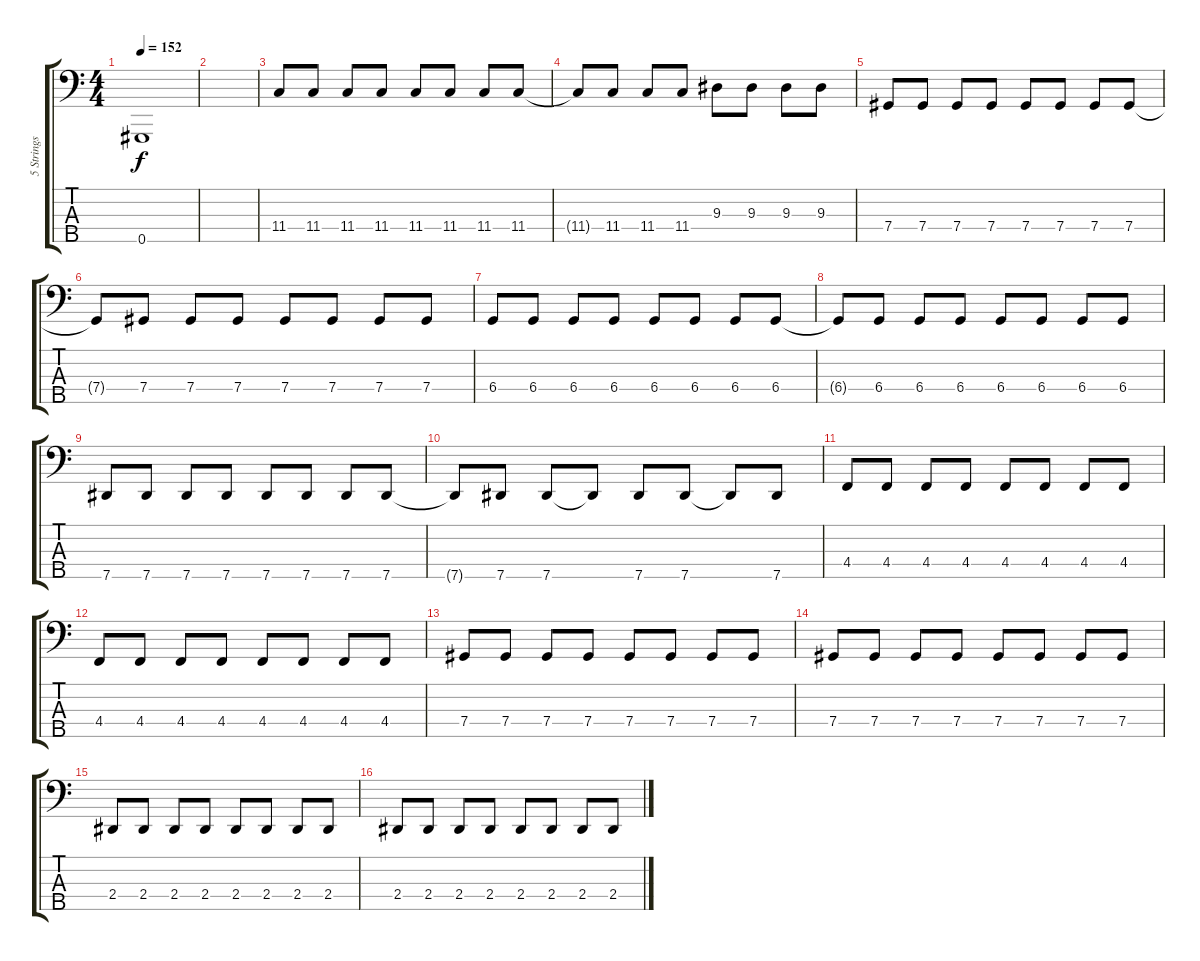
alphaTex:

\track ("5 Strings Bass" "5 Strings ") {instrument electricbassfinger}
\staff {score tabs}
\tuning (E2 B1 Gb1 Db1 Ab0) {hide}
\ts (4 4)
\tempo 152
\clef f4
\ks c
0.5.1{dy f} |
|
11.4.8 11.4.8 11.4.8 11.4.8 11.4.8 11.4.8 11.4.8 11.4.8 |
11.4{t}.8 11.4.8 11.4.8 11.4.8 9.3.8 9.3.8 9.3.8 9.3.8 |
7.4.8 7.4.8 7.4.8 7.4.8 7.4.8 7.4.8 7.4.8 7.4.8 |
7.4{t}.8 7.4.8 7.4.8 7.4.8 7.4.8 7.4.8 7.4.8 7.4.8 |
6.4.8 6.4.8 6.4.8 6.4.8 6.4.8 6.4.8 6.4.8 6.4.8 |
6.4{t}.8 6.4.8 6.4.8 6.4.8 6.4.8 6.4.8 6.4.8 6.4.8 |
7.5.8 7.5.8 7.5.8 7.5.8 7.5.8 7.5.8 7.5.8 7.5.8 |
7.5{t}.8 7.5.8 7.5.8 7.5{t}.8 7.5.8 7.5.8 7.5{t}.8 7.5.8 |
4.4.8 4.4.8 4.4.8 4.4.8 4.4.8 4.4.8 4.4.8 4.4.8 |
4.4.8 4.4.8 4.4.8 4.4.8 4.4.8 4.4.8 4.4.8 4.4.8 |
7.4.8 7.4.8 7.4.8 7.4.8 7.4.8 7.4.8 7.4.8 7.4.8 |
7.4.8 7.4.8 7.4.8 7.4.8 7.4.8 7.4.8 7.4.8 7.4.8 |
2.4.8 2.4.8 2.4.8 2.4.8 2.4.8 2.4.8 2.4.8 2.4.8 |
2.4.8 2.4.8 2.4.8 2.4.8 2.4.8 2.4.8 2.4.8 2.4.8
